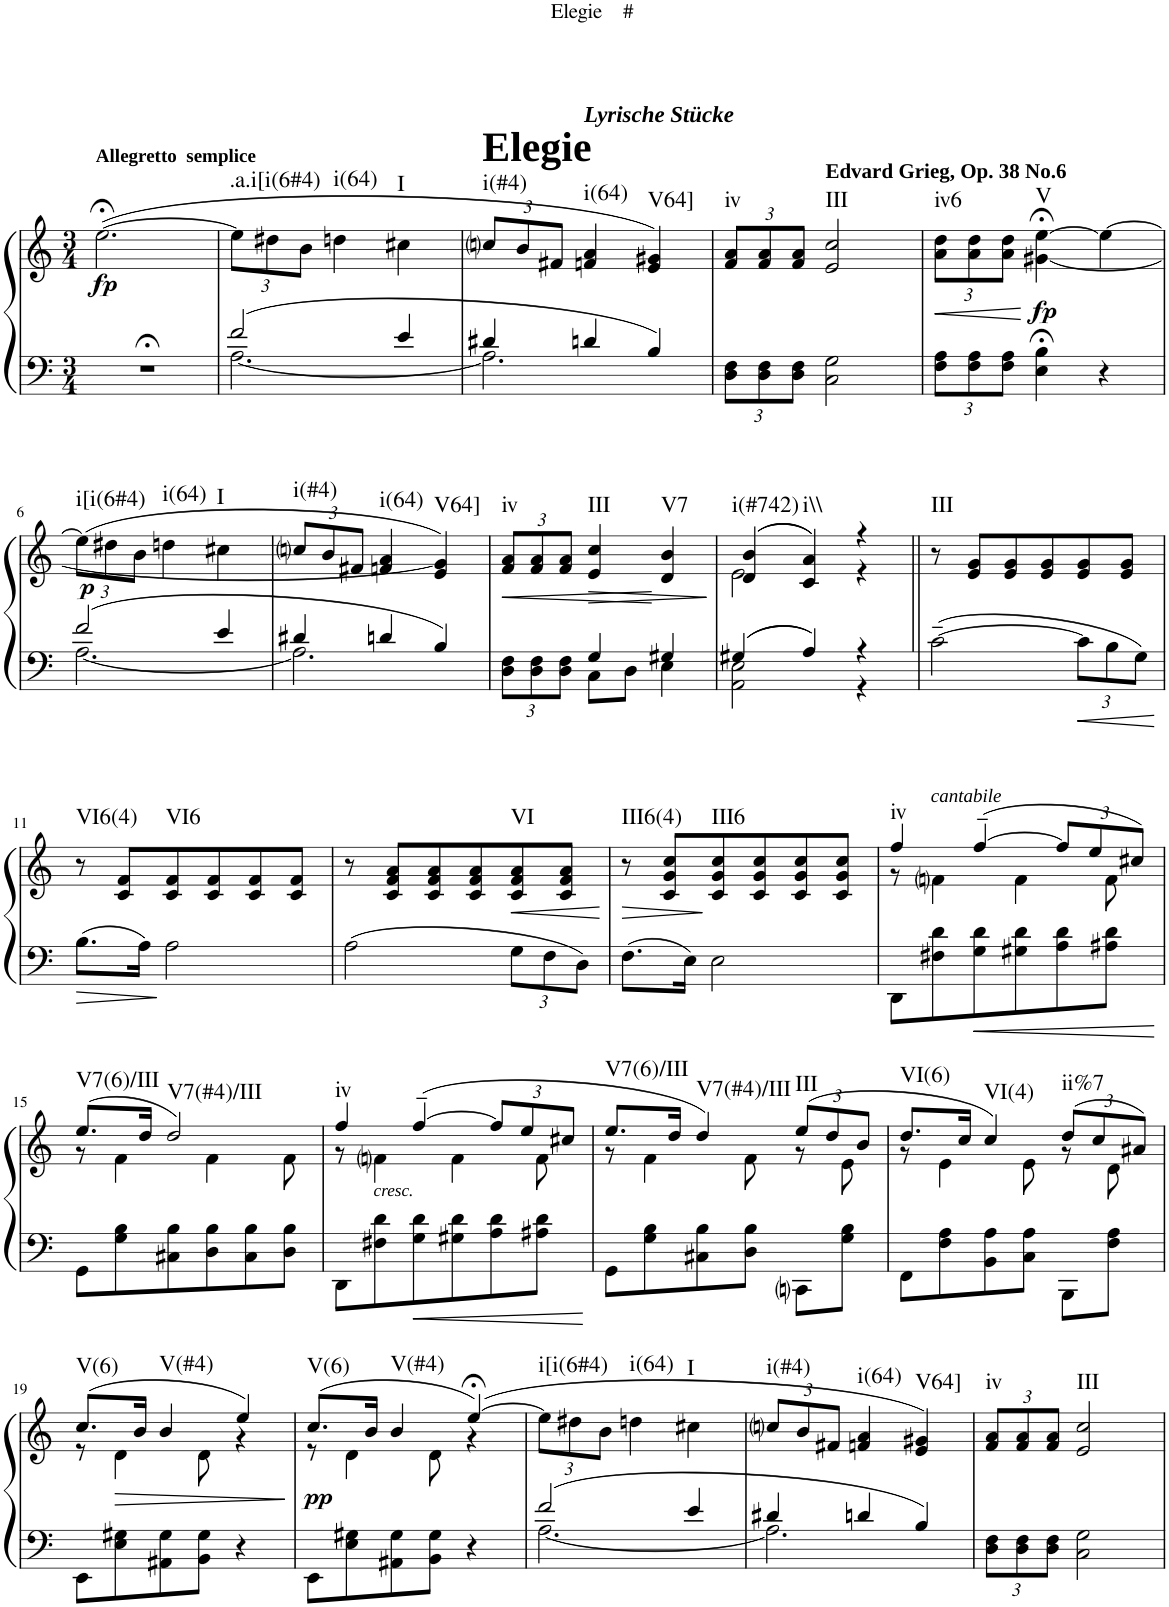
**kern	**kern	**dynam	**harte
*part1	*part1	*part1	*part1
*staff2	*staff1	*staff1/2	*
*I"Midi_1	*	*	*
*clefF4	*clefG2	*	*
*k[]	*k[]	*	*
*M3/4	*M3/4	*	*
=1	=1	=1	=1
*^	*	*	*
!	!	!LO:TX:a:B:t=Allegretto  semplice	!	!
!	!	!	!LO:DY:b	!
2.r;<	2ryy	([2.ee;<\	fp	.
.	4ryy	.	.	.
=2	=2	=2	=2	=2
*	*	*Xbrackettup	*	*
!	!	!	!	!LO:H:kt=.a.i[i(6#4)
2f/	[2.A\	12ee\L]	.	N
.	.	12dd#X\	.	.
.	.	12b\J	.	.
!	!	!	!	!LO:H:kt=i(64)
.	.	4ddn\	.	N
!	!	!	!	!LO:H:kt=I
4e/	.	4cc#X\	.	N
=3	=3	=3	=3	=3
!	!	!LO:TX:a:B:t=Elegie	!	!LO:H:kt=i(#4)
4d#X/	2.A\]	12ccni/L	.	N
.	.	12b/	.	.
.	.	12f#X/J	.	.
!	!	!LO:TX:a:Bi:t=Lyrische Stücke	!	!LO:H:kt=i(64)
4dn/	.	4fn/ 4a/	.	N
!	!	!	!	!LO:H:kt=V64]
4B/	.	4e/ 4g#X/)	.	N
=4	=4	=4	=4	=4
*Xbrackettup	*	*	*	*
!	!	!	!	!LO:H:kt=iv
12D\ 12F\L	2ryy	12f/ 12a/L	.	N
12D\ 12F\	.	12f/ 12a/	.	.
12D\ 12F\J	.	12f/ 12a/J	.	.
!	!	!LO:TX:a:B:t=Edvard Grieg, Op. 38 No.6	!	!LO:H:kt=III
2C\ 2G\	.	2e/ 2cc/	.	N
.	4ryy	.	.	.
=5	=5	=5	=5	=5
!	!	!	!LO:HP:b	!LO:H:kt=iv6
12F\ 12A\L	2ryy	12a\ 12dd\L	<	N
12F\ 12A\	.	12a\ 12dd\	.	.
12F\ 12A\J	.	12a\ 12dd\J	.	.
!	!	!	!LO:DY:n=1:b	!LO:H:kt=V
4E\;< 4B\;<	.	[4g#X\;< [4ee\;<	[ fp	N
4r	4ryy	4ee\_	.	.
!!LO:LB:g=z
=6	=6	=6	=6	=6
*	*	*^	*	*
!	!	!	!	!LO:DY:b	!LO:H:kt=i[i(6#4)
2f/	[2.A\	(12ee\L]	2ryy	p	N
.	.	12dd#X\	.	.	.
.	.	12b\J	.	.	.
!	!	!	!	!	!LO:H:kt=i(64)
.	.	4ddn\	.	.	N
!	!	!	!	!	!LO:H:kt=I
4e/	.	4cc#X\	4ryy	.	N
=7	=7	=7	=7	=7	=7
!	!	!	!	!	!LO:H:kt=i(#4)
4d#X/	2.A\]	12ccni/L	2ryy	.	N
.	.	12b/	.	.	.
.	.	12f#X/J	.	.	.
!	!	!	!	!	!LO:H:kt=i(64)
4dn/	.	4fn/ 4a/	.	.	N
!	!	!	!	!	!LO:H:kt=V64]
4B/	.	4e/ 4g#/])	4ryy	.	N
=8	=8	=8	=8	=8	=8
!	!	!	!	!LO:HP:b	!LO:H:kt=iv
12D\ 12F\L	4ryy	12f/ 12a/L	2ryy	<	N
12D\ 12F\	.	12f/ 12a/	.	.	.
12D\ 12F\J	.	12f/ 12a/J	.	.	.
!	!	!	!	!LO:HP:b	!LO:H:kt=III
4G/	8C\L	4e/ 4cc/	.	>	N
.	8D\J	.	.	.	.
!	!	!	!	!	!LO:H:kt=V7
4G#X/	4E\	4d/ 4b/	4ryy	[	N
*v	*v	*	*	*	*
*	*v	*v	*	*
.	.	]	.
=9	=9	=9	=9
*^	*^	*	*
!	!	!	!	!	!LO:H:kt=i(#742)
4G#X/	2AA\ 2E\	((4d/ 4b/	2e\	.	N
!	!	!	!	!	!LO:H:kt=i\\
4A/	.	4c/ 4a/))	.	.	N
4r	4r	4r	4r	.	.
=10||	=10||	=10||	=10||	=10||	=10||
!LO:TX:b:i:t=cantabile	!	!	!	!	!LO:H:kt=III
[2c~\	2ryy	8r	2ryy	.	N
.	.	8e/ 8g/L	.	.	.
.	.	8e/ 8g/	.	.	.
.	.	8e/ 8g/	.	.	.
12c\L]	4ryy	8e/ 8g/	4ryy	.	.
12B\	.	.	.	.	.
.	.	8e/ 8g/J	.	.	.
12G\J	.	.	.	.	.
*v	*v	*	*	*	*
!!LO:LB:g=z	!!
=11	=11	=11	=11	=11
!	!	!	!	!LO:H:kt=VI6(4)
8.B\L	8r	2ryy	.	N
.	8c/ 8f/L	.	.	.
16A\Jk	.	.	.	.
!	!	!	!	!LO:H:kt=VI6
2A\	8c/ 8f/	.	.	N
.	8c/ 8f/	.	.	.
.	8c/ 8f/	4ryy	.	.
.	8c/ 8f/J	.	.	.
=12	=12	=12	=12	=12
2A\	8r	2ryy	.	.
.	8c/ 8f/ 8a/L	.	.	.
.	8c/ 8f/ 8a/	.	.	.
.	8c/ 8f/ 8a/	.	.	.
!	!	!	!LO:HP:b	!LO:H:kt=VI
12G\L	8c/ 8f/ 8a/	4ryy	<	N
12F\	.	.	.	.
.	8c/ 8f/ 8a/J	.	.	.
12D\J	.	.	.	.
*	*v	*v	*	*
.	.	[	.
=13	=13	=13	=13
!	!	!LO:HP:b	!LO:H:kt=III6(4)
*	*^	*	*
8.F\L	8r	2ryy	>	N
.	8c/ 8g/ 8cc/L	.	.	.
16E\Jk	.	.	.	.
!	!	!	!	!LO:H:kt=III6
2E\	8c/ 8g/ 8cc/	.	]	N
.	8c/ 8g/ 8cc/	.	.	.
.	8c/ 8g/ 8cc/	4ryy	.	.
.	8c/ 8g/ 8cc/J	.	.	.
=14	=14	=14	=14	=14
!	!	!	!	!LO:H:kt=iv
8DD\L	4ff/	8r	.	N
8F#X\ 8d\	.	4fni\	.	.
8G\ 8d\	([4ff~/	.	.	.
8G#X\ 8d\	.	4f\	.	.
8A\ 8d\	12ff/L]	.	.	.
.	12ee/	.	.	.
8A#X\ 8d\J	.	8f\	.	.
.	12cc#X/J)	.	.	.
!!LO:LB:g=z	!!
=15	=15	=15	=15	=15
!	!	!	!	!LO:H:kt=V7(6)/III
8GG\L	(8.ee/L	8r	.	N
8G\ 8B\	.	4f\	.	.
.	16dd/Jk	.	.	.
!	!	!	!	!LO:H:kt=V7(#4)/III
8C#X\ 8B\	2dd/)	.	.	N
8D\ 8B\	.	4f\	.	.
8C#\ 8B\	.	.	.	.
8D\ 8B\J	.	8f\	.	.
=16	=16	=16	=16	=16
!	!	!	!	!LO:H:kt=iv
8DD\L	4ff/	8r	.	N
!LO:TX:a:i:t=cresc.	!	!	!	!
8F#X\ 8d\	.	4fni\	.	.
8G\ 8d\	([4ff~/	.	.	.
8G#X\ 8d\	.	4f\	.	.
8A\ 8d\	12ff/L]	.	.	.
.	12ee/	.	.	.
8A#X\ 8d\J	.	8f\	.	.
.	12cc#X/J	.	.	.
=17	=17	=17	=17	=17
!	!	!	!	!LO:H:kt=V7(6)/III
8GG\L	8.ee/L	8r	.	N
8G\ 8B\	.	4f\	.	.
.	16dd/Jk	.	.	.
!	!	!	!	!LO:H:kt=V7(#4)/III
8C#X\ 8B\	4dd/)	.	.	N
8D\ 8B\J	.	8f\	.	.
!	!	!	!	!LO:H:kt=III
8CCni\L	(12ee/L	8r	.	N
.	12dd/	.	.	.
8G\ 8B\J	.	8e\	.	.
.	12b/J	.	.	.
=18	=18	=18	=18	=18
!	!	!	!	!LO:H:kt=VI(6)
8FF\L	8.dd/L	8r	.	N
8F\ 8A\	.	4e\	.	.
.	16cc/Jk	.	.	.
!	!	!	!	!LO:H:kt=VI(4)
8BB\ 8A\	4cc/)	.	.	N
8C\ 8A\J	.	8e\	.	.
!	!	!	!	!LO:H:kt=ii%7
8BBB\L	(12dd/L	8r	.	N
.	12cc/	.	.	.
8F\ 8A\J	.	8d\	.	.
.	12a#X/J)	.	.	.
!!LO:LB:g=z	!!
=19	=19	=19	=19	=19
*^	*	*	*	*
!	!	!	!	!	!LO:H:kt=V(6)
8EE\L	2ryy	(8.cc/L	8r	.	N
8E\ 8G#X\	.	.	4d\	.	.
.	.	16b/Jk	.	.	.
!	!	!	!	!	!LO:H:kt=V(#4)
8AA#X\ 8G#\	.	4b/	.	.	N
8BB\ 8G#\J	.	.	8d\	.	.
4r	4ryy	4ee/)	4r	.	.
=20	=20	=20	=20	=20	=20
!	!	!	!	!LO:DY:b	!LO:H:kt=V(6)
8EE\L	2ryy	(8.cc/L	8r	pp	N
8E\ 8G#X\	.	.	4d\	.	.
.	.	16b/Jk	.	.	.
!	!	!	!	!	!LO:H:kt=V(#4)
8AA#X\ 8G#\	.	4b/	.	.	N
8BB\ 8G#\J	.	.	8d\	.	.
4r	4ryy	([4ee;</)	4r	.	.
=21	=21	=21	=21	=21	=21
!	!	!	!	!	!LO:H:kt=i[i(6#4)
2f/	[2.A\	12ee\L]	2ryy	.	N
.	.	12dd#X\	.	.	.
.	.	12b\J	.	.	.
!	!	!	!	!	!LO:H:kt=i(64)
.	.	4ddn\	.	.	N
!	!	!	!	!	!LO:H:kt=I
4e/	.	4cc#X\	4ryy	.	N
=22	=22	=22	=22	=22	=22
!	!	!	!	!	!LO:H:kt=i(#4)
4d#X/	2.A\]	12ccni/L	2ryy	.	N
.	.	12b/	.	.	.
.	.	12f#X/J	.	.	.
!	!	!	!	!	!LO:H:kt=i(64)
4dn/	.	4fn/ 4a/	.	.	N
!	!	!	!	!	!LO:H:kt=V64]
4B/	.	4e/ 4g#X/)	4ryy	.	N
=23	=23	=23	=23	=23	=23
!	!	!	!	!	!LO:H:kt=iv
12D\ 12F\L	2ryy	12f/ 12a/L	2ryy	.	N
12D\ 12F\	.	12f/ 12a/	.	.	.
12D\ 12F\J	.	12f/ 12a/J	.	.	.
!	!	!	!	!	!LO:H:kt=III
2C\ 2G\	.	2e/ 2cc/	.	.	N
.	4ryy	.	4ryy	.	.
*v	*v	*	*	*	*
*	*v	*v	*	*
=	=	=	=
*-	*-	*-	*-
